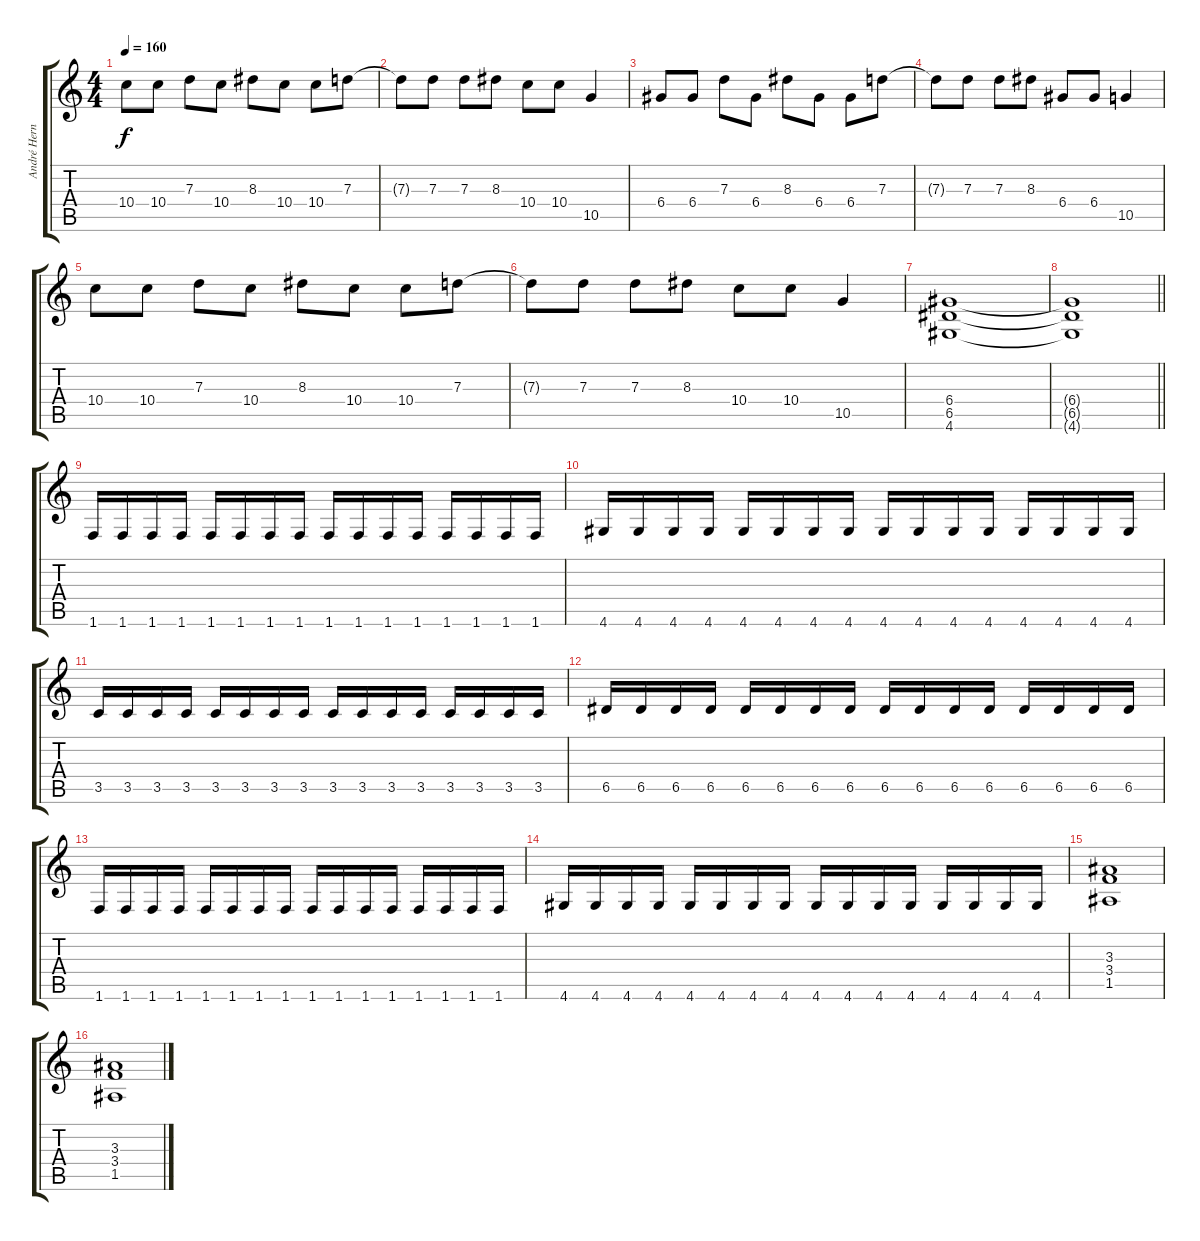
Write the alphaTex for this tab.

\track ("André Hernandes" "André Hern") {instrument overdrivenguitar}
\staff {score tabs}
\tuning (E4 B3 G3 D3 A2 E2) {hide}
\ts (4 4)
\tempo 160
\clef g2
\ks c
10.4.8{dy f volume 16} 10.4.8 7.3.8 10.4.8 8.3.8 10.4.8 10.4.8 7.3.8 |
7.3{t}.8 7.3.8 7.3.8 8.3.8 10.4.8 10.4.8 10.5.4 |
6.4.8 6.4.8 7.3.8 6.4.8 8.3.8 6.4.8 6.4.8 7.3.8 |
7.3{t}.8 7.3.8 7.3.8 8.3.8 6.4.8 6.4.8 10.5.4 |
10.4.8 10.4.8 7.3.8 10.4.8 8.3.8 10.4.8 10.4.8 7.3.8 |
7.3{t}.8 7.3.8 7.3.8 8.3.8 10.4.8 10.4.8 10.5.4 |
(6.4 6.5 4.6).1 |
\barLineRight lightlight
(6.4{t} 6.5{t} 4.6{t}).1 |
1.6.16 1.6.16 1.6.16 1.6.16 1.6.16 1.6.16 1.6.16 1.6.16 1.6.16 1.6.16 1.6.16 1.6.16 1.6.16 1.6.16 1.6.16 1.6.16 |
4.6.16 4.6.16 4.6.16 4.6.16 4.6.16 4.6.16 4.6.16 4.6.16 4.6.16 4.6.16 4.6.16 4.6.16 4.6.16 4.6.16 4.6.16 4.6.16 |
3.5.16 3.5.16 3.5.16 3.5.16 3.5.16 3.5.16 3.5.16 3.5.16 3.5.16 3.5.16 3.5.16 3.5.16 3.5.16 3.5.16 3.5.16 3.5.16 |
6.5.16 6.5.16 6.5.16 6.5.16 6.5.16 6.5.16 6.5.16 6.5.16 6.5.16 6.5.16 6.5.16 6.5.16 6.5.16 6.5.16 6.5.16 6.5.16 |
1.6.16 1.6.16 1.6.16 1.6.16 1.6.16 1.6.16 1.6.16 1.6.16 1.6.16 1.6.16 1.6.16 1.6.16 1.6.16 1.6.16 1.6.16 1.6.16 |
4.6.16 4.6.16 4.6.16 4.6.16 4.6.16 4.6.16 4.6.16 4.6.16 4.6.16 4.6.16 4.6.16 4.6.16 4.6.16 4.6.16 4.6.16 4.6.16 |
(3.3 3.4 1.5).1 |
(3.3 3.4 1.5).1
